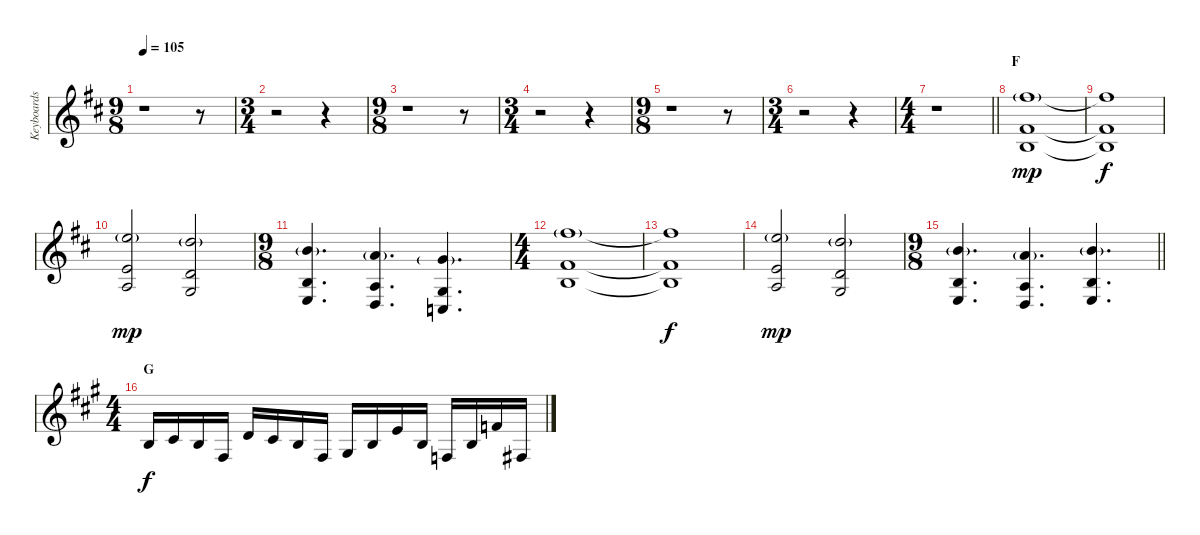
\track ("Keyboards (high register)" "Keyboards ") {instrument acousticgrandpiano}
\staff {score}
\tuning (E4 B3 G3 D3 A2 E2 B1) {hide}
\ts (9 8)
\tempo 105
\clef g2
\ks bminor
r.1{dy f} r.8 |
\ts (3 4)
r.2 r.4 |
\ts (9 8)
r.1 r.8 |
\ts (3 4)
r.2 r.4 |
\ts (9 8)
r.1 r.8 |
\ts (3 4)
r.2 r.4 |
\ts (4 4)
\barLineRight lightlight
r.1 |
\section ("" "F")
(19.2{g} 16.4 14.5).1{dy mp instrument drawbarorgan} |
(19.2{t} 16.4{t} 14.5{t}).1{dy f} |
(21.3{g} 19.5 17.6).2{dy mp} (19.3{g} 17.5 15.6).2 |
\ts (9 8)
(16.3{g} 14.5 12.6).4{d} (14.3{g} 12.5 10.6).4{d} (12.3{g} 10.5 8.6).4{d} |
\ts (4 4)
(19.2{g} 16.4 14.5).1 |
(19.2{t} 16.4{t} 14.5{t}).1{dy f} |
(21.3{g} 19.5 17.6).2{dy mp} (19.3{g} 17.5 15.6).2 |
\ts (9 8)
\barLineRight lightlight
(16.3{g} 14.5 12.6).4{d} (14.3{g} 12.5 10.6).4{d} (16.3{g} 14.5 12.6).4{d} |
\ts (4 4)
\section ("" "G")
\ks f#minor
9.4.16{dy f instrument lead2sawtooth} 11.4.16 9.4.16 9.5.16 12.4.16 11.4.16 9.4.16 9.5.16 11.5.16 9.4.16 9.3.16 9.4.16 8.5.16 9.4.16 10.3.16 9.5.16
